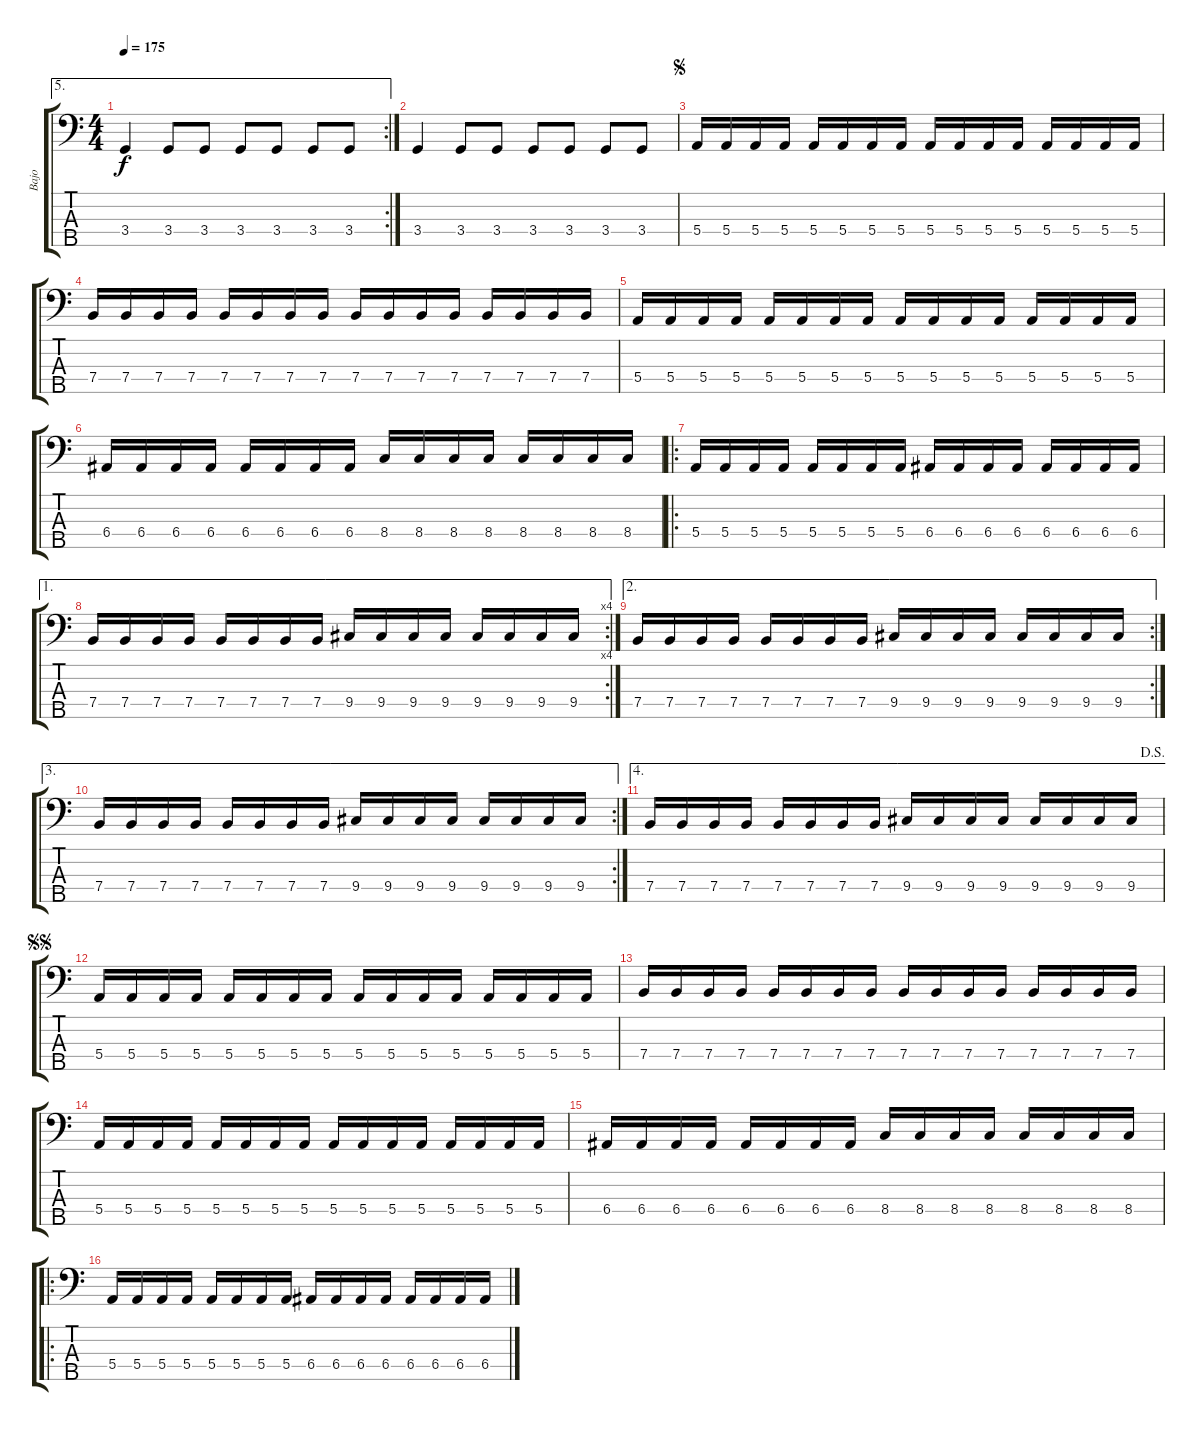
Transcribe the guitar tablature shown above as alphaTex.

\track ("Bajo" "Bajo") {solo instrument electricbasspick}
\staff {score tabs}
\tuning (G2 D2 A1 E1 B0) {hide}
\ae 5
\rc 2
\ts (4 4)
\tempo 175
\clef f4
\ks c
3.4.4{dy f} 3.4.8 3.4.8 3.4.8 3.4.8 3.4.8 3.4.8 |
3.4.4 3.4.8 3.4.8 3.4.8 3.4.8 3.4.8 3.4.8 |
\jump segno
5.4.16 5.4.16 5.4.16 5.4.16 5.4.16 5.4.16 5.4.16 5.4.16 5.4.16 5.4.16 5.4.16 5.4.16 5.4.16 5.4.16 5.4.16 5.4.16 |
7.4.16 7.4.16 7.4.16 7.4.16 7.4.16 7.4.16 7.4.16 7.4.16 7.4.16 7.4.16 7.4.16 7.4.16 7.4.16 7.4.16 7.4.16 7.4.16 |
5.4.16 5.4.16 5.4.16 5.4.16 5.4.16 5.4.16 5.4.16 5.4.16 5.4.16 5.4.16 5.4.16 5.4.16 5.4.16 5.4.16 5.4.16 5.4.16 |
6.4.16 6.4.16 6.4.16 6.4.16 6.4.16 6.4.16 6.4.16 6.4.16 8.4.16 8.4.16 8.4.16 8.4.16 8.4.16 8.4.16 8.4.16 8.4.16 |
\ro
5.4.16 5.4.16 5.4.16 5.4.16 5.4.16 5.4.16 5.4.16 5.4.16 6.4.16 6.4.16 6.4.16 6.4.16 6.4.16 6.4.16 6.4.16 6.4.16 |
\ae 1
\rc 4
7.4.16 7.4.16 7.4.16 7.4.16 7.4.16 7.4.16 7.4.16 7.4.16 9.4.16 9.4.16 9.4.16 9.4.16 9.4.16 9.4.16 9.4.16 9.4.16 |
\ae 2
\rc 2
7.4.16 7.4.16 7.4.16 7.4.16 7.4.16 7.4.16 7.4.16 7.4.16 9.4.16 9.4.16 9.4.16 9.4.16 9.4.16 9.4.16 9.4.16 9.4.16 |
\ae 3
\rc 2
7.4.16 7.4.16 7.4.16 7.4.16 7.4.16 7.4.16 7.4.16 7.4.16 9.4.16 9.4.16 9.4.16 9.4.16 9.4.16 9.4.16 9.4.16 9.4.16 |
\ae 4
\jump dalsegno
7.4.16 7.4.16 7.4.16 7.4.16 7.4.16 7.4.16 7.4.16 7.4.16 9.4.16 9.4.16 9.4.16 9.4.16 9.4.16 9.4.16 9.4.16 9.4.16 |
\jump segnosegno
5.4.16 5.4.16 5.4.16 5.4.16 5.4.16 5.4.16 5.4.16 5.4.16 5.4.16 5.4.16 5.4.16 5.4.16 5.4.16 5.4.16 5.4.16 5.4.16 |
7.4.16 7.4.16 7.4.16 7.4.16 7.4.16 7.4.16 7.4.16 7.4.16 7.4.16 7.4.16 7.4.16 7.4.16 7.4.16 7.4.16 7.4.16 7.4.16 |
5.4.16 5.4.16 5.4.16 5.4.16 5.4.16 5.4.16 5.4.16 5.4.16 5.4.16 5.4.16 5.4.16 5.4.16 5.4.16 5.4.16 5.4.16 5.4.16 |
6.4.16 6.4.16 6.4.16 6.4.16 6.4.16 6.4.16 6.4.16 6.4.16 8.4.16 8.4.16 8.4.16 8.4.16 8.4.16 8.4.16 8.4.16 8.4.16 |
\ro
5.4.16 5.4.16 5.4.16 5.4.16 5.4.16 5.4.16 5.4.16 5.4.16 6.4.16 6.4.16 6.4.16 6.4.16 6.4.16 6.4.16 6.4.16 6.4.16
